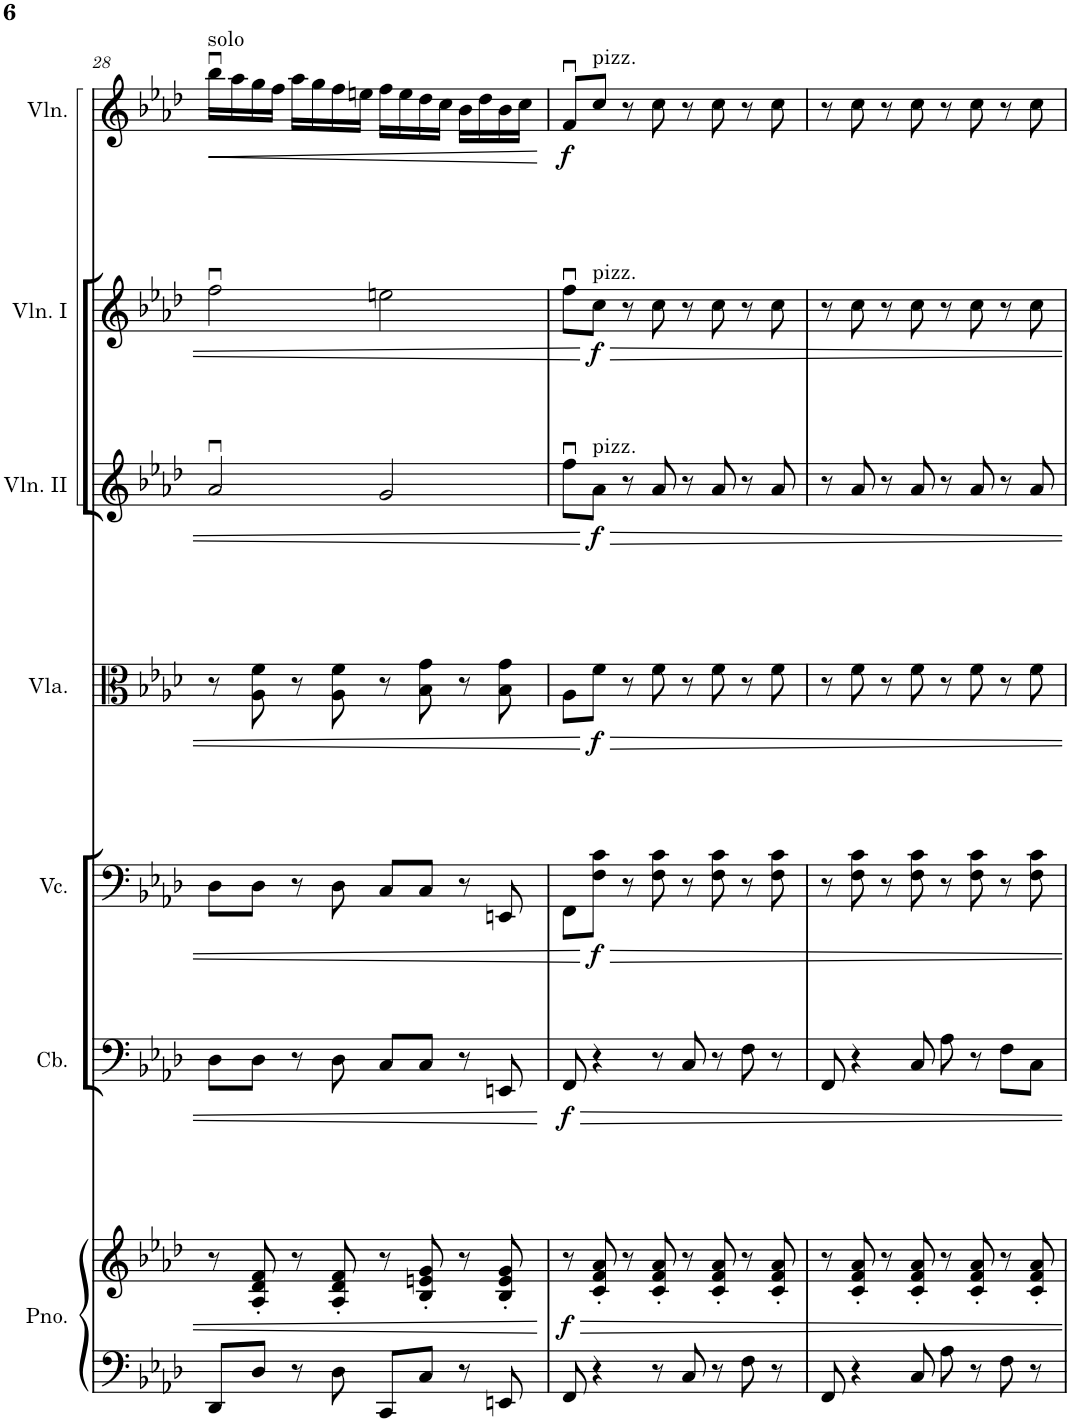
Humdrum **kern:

**kern	**kern	**dynam	**kern	**dynam	**kern	**dynam	**kern	**dynam	**kern	**dynam	**kern	**dynam	**kern	**dynam
*part7	*part7	*part7	*part6	*part6	*part5	*part5	*part4	*part4	*part3	*part3	*part2	*part2	*part1	*part1
*staff8	*staff7	*staff7/8	*staff6	*staff6	*staff5	*staff5	*staff4	*staff4	*staff3	*staff3	*staff2	*staff2	*staff1	*staff1
*I"Piano	*	*	*I"Contrabass	*	*I"Violoncello	*	*I"Viola	*	*I"Violin II	*	*I"Violin I	*	*I"Violin	*
*I'Pno.	*	*	*I'Cb.	*	*I'Vc.	*	*I'Vla.	*	*I'Vln. II	*	*I'Vln. I	*	*I'Vln.	*
!!LO:PB:g=z
*clefF4	*clefG2	*	*clefF4	*	*clefF4	*	*clefC3	*	*clefG2	*	*clefG2	*	*clefG2	*
*	*	*	*Trd7c12	*	*	*	*	*	*	*	*	*	*	*
*k[b-e-a-d-]	*k[b-e-a-d-]	*	*k[b-e-a-d-]	*	*k[b-e-a-d-]	*	*k[b-e-a-d-]	*	*k[b-e-a-d-]	*	*k[b-e-a-d-]	*	*k[b-e-a-d-]	*
*M4/4	*M4/4	*	*M4/4	*	*M4/4	*	*M4/4	*	*M4/4	*	*M4/4	*	*M4/4	*
=28	=28	=28	=28	=28	=28	=28	=28	=28	=28	=28	=28	=28	=28	=28
!	!	!	!	!	!	!	!	!	!	!	!	!	!LO:TX:a:t=solo	!
!	!	!	!	!	!	!	!	!	!	!	!	!	!	!LO:HP:b
8DD-/L	8r	.	8D-\L	.	8D-\L	.	8r	.	2a-u/	.	2ffu\	.	16bb-u\LL	<
.	.	.	.	.	.	.	.	.	.	.	.	.	16aa-\	.
8D-/J	8A-/' 8d-/' 8f/'	.	8D-\J	.	8D-\J	.	8A-\ 8f\	.	.	.	.	.	16gg\	.
.	.	.	.	.	.	.	.	.	.	.	.	.	16ff\JJ	.
8r	8r	.	8r	.	8r	.	8r	.	.	.	.	.	16aa-\LL	.
.	.	.	.	.	.	.	.	.	.	.	.	.	16gg\	.
8D-\	8A-/' 8d-/' 8f/'	.	8D-\	.	8D-\	.	8A-\ 8f\	.	.	.	.	.	16ff\	.
.	.	.	.	.	.	.	.	.	.	.	.	.	16een\JJ	.
8CC/L	8r	.	8C/L	.	8C/L	.	8r	.	2g/	.	2een\	.	16ff\LL	.
.	.	.	.	.	.	.	.	.	.	.	.	.	16ee\	.
8C/J	8B-/' 8en/' 8g/'	.	8C/J	.	8C/J	.	8B-\ 8g\	.	.	.	.	.	16dd-\	.
.	.	.	.	.	.	.	.	.	.	.	.	.	16cc\JJ	.
8r	8r	.	8r	.	8r	.	8r	.	.	.	.	.	16b-\LL	.
.	.	.	.	.	.	.	.	.	.	.	.	.	16dd-\	.
8EEn/	8B-/' 8e/' 8g/'	.	8EEn/	.	8EEn/	.	8B-\ 8g\	.	.	.	.	.	16b-\	.
.	.	.	.	.	.	.	.	.	.	.	.	.	16cc\JJ	.
.	.	.	.	.	.	.	.	.	.	.	.	.	.	[
=29	=29	=29	=29	=29	=29	=29	=29	=29	=29	=29	=29	=29	=29	=29
!	!	!LO:DY:b	!	!LO:DY:b	!	!	!	!	!	!	!	!	!	!LO:DY:b
8FF/	8r	f	8FF/	f	8FF\L	.	8A-\L	.	8ffu\L	.	8ffu\L	.	8fu/L	f
!	!	!	!	!	!	!	!	!	!	!	!	!	!LO:TX:a:t=pizz.	!
!	!	!	!	!	!	!	!	!	!	!	!LO:TX:a:t=pizz.	!	!	!
!	!	!	!	!	!	!	!	!	!LO:TX:a:t=pizz.	!	!	!	!	!
!	!	!	!	!	!	!LO:DY:b	!	!LO:DY:b	!	!LO:DY:b	!	!LO:DY:b	!	!
4r	8c/' 8f/' 8a-/'	.	4r	.	8F\ 8c\J	f	8f\J	f	8a-\J	f	8cc\J	f	8cc/J	.
.	8r	.	.	.	8r	.	8r	.	8r	.	8r	.	8r	.
8r	8c/' 8f/' 8a-/'	.	8r	.	8F\ 8c\	.	8f\	.	8a-/	.	8cc\	.	8cc\	.
8C/	8r	.	8C/	.	8r	.	8r	.	8r	.	8r	.	8r	.
8r	8c/' 8f/' 8a-/'	.	8r	.	8F\ 8c\	.	8f\	.	8a-/	.	8cc\	.	8cc\	.
8F\	8r	.	8F\	.	8r	.	8r	.	8r	.	8r	.	8r	.
8r	8c/' 8f/' 8a-/'	.	8r	.	8F\ 8c\	.	8f\	.	8a-/	.	8cc\	.	8cc\	.
=30	=30	=30	=30	=30	=30	=30	=30	=30	=30	=30	=30	=30	=30	=30
8FF/	8r	.	8FF/	.	8r	.	8r	.	8r	.	8r	.	8r	.
4r	8c/' 8f/' 8a-/'	.	4r	.	8F\ 8c\	.	8f\	.	8a-/	.	8cc\	.	8cc\	.
.	8r	.	.	.	8r	.	8r	.	8r	.	8r	.	8r	.
8C/	8c/' 8f/' 8a-/'	.	8C/	.	8F\ 8c\	.	8f\	.	8a-/	.	8cc\	.	8cc\	.
8A-\	8r	.	8A-\	.	8r	.	8r	.	8r	.	8r	.	8r	.
8r	8c/' 8f/' 8a-/'	.	8r	.	8F\ 8c\	.	8f\	.	8a-/	.	8cc\	.	8cc\	.
8F\	8r	.	8F\L	.	8r	.	8r	.	8r	.	8r	.	8r	.
8r	8c/' 8f/' 8a-/'	.	8C\J	.	8F\ 8c\	.	8f\	.	8a-/	.	8cc\	.	8cc\	.
=	=	=	=	=	=	=	=	=	=	=	=	=	=	=
*-	*-	*-	*-	*-	*-	*-	*-	*-	*-	*-	*-	*-	*-	*-
